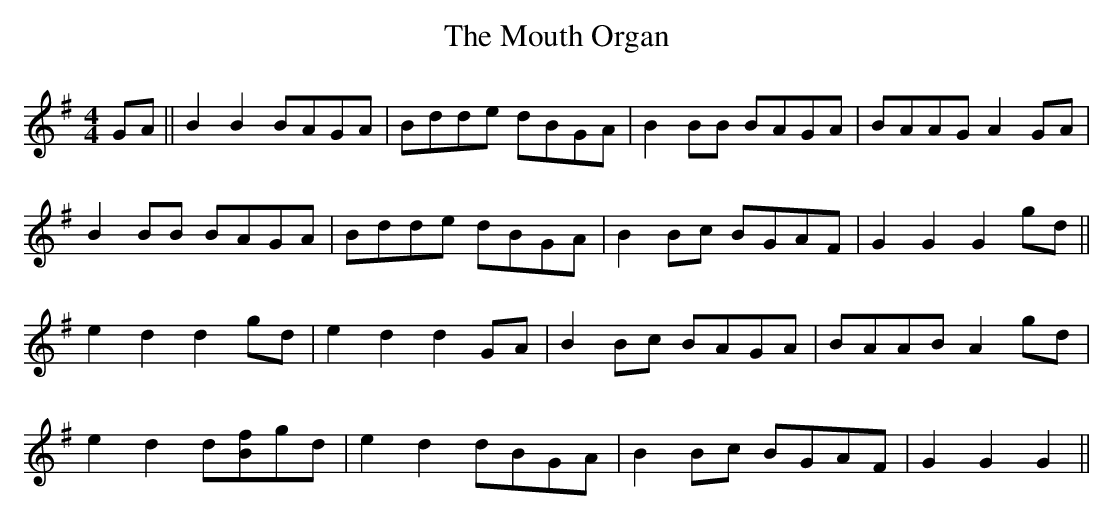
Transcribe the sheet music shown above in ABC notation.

X:1
T: The Mouth Organ
M: 4/4
L: 1/8
K: Gmaj
GA||B2B2 BAGA|Bdde dBGA|B2BB BAGA|BAAG A2GA|
B2BB BAGA|Bdde dBGA|B2Bc BGAF|G2G2 G2gd||
e2d2 d2gd|e2d2 d2GA|B2Bc BAGA|BAAB A2gd|
e2d2 d[fB]gd|e2d2 dBGA|B2Bc BGAF|G2G2 G2||
